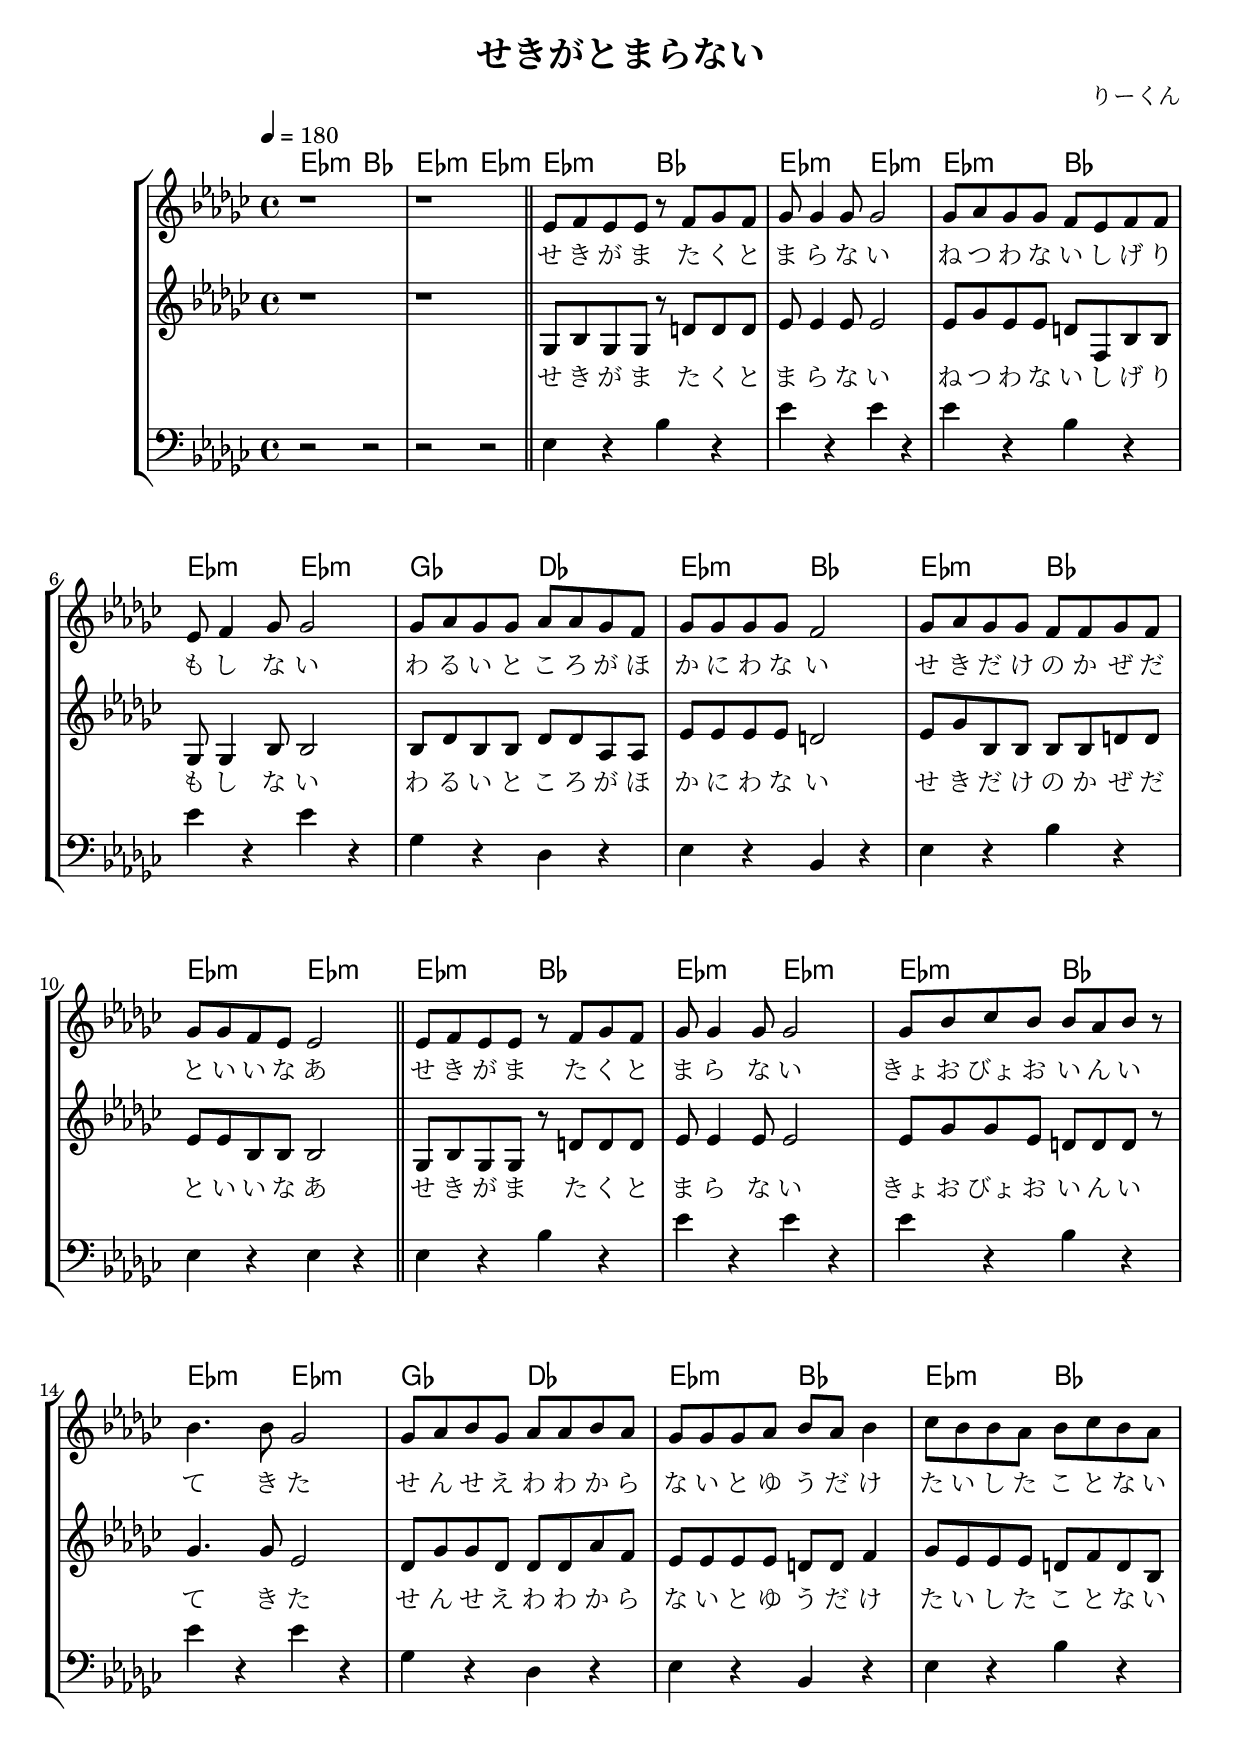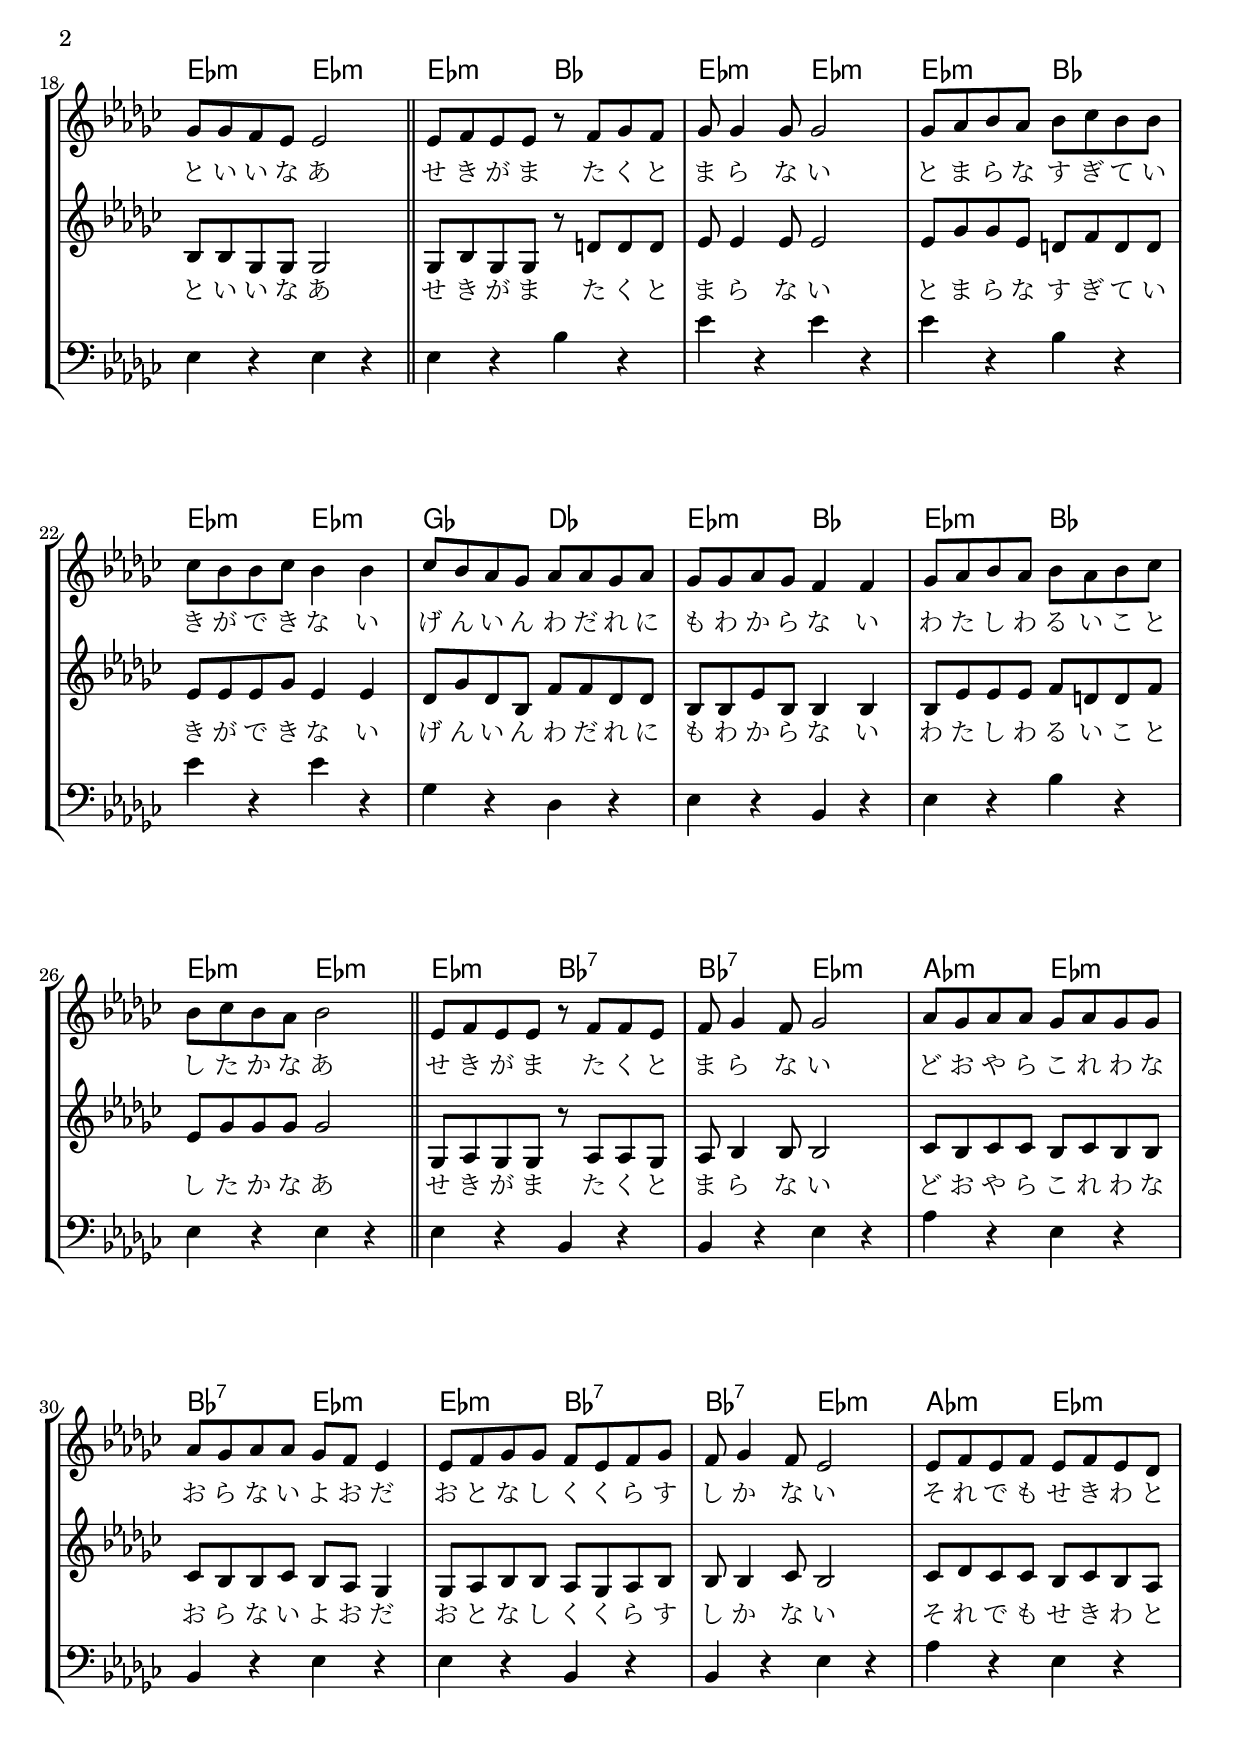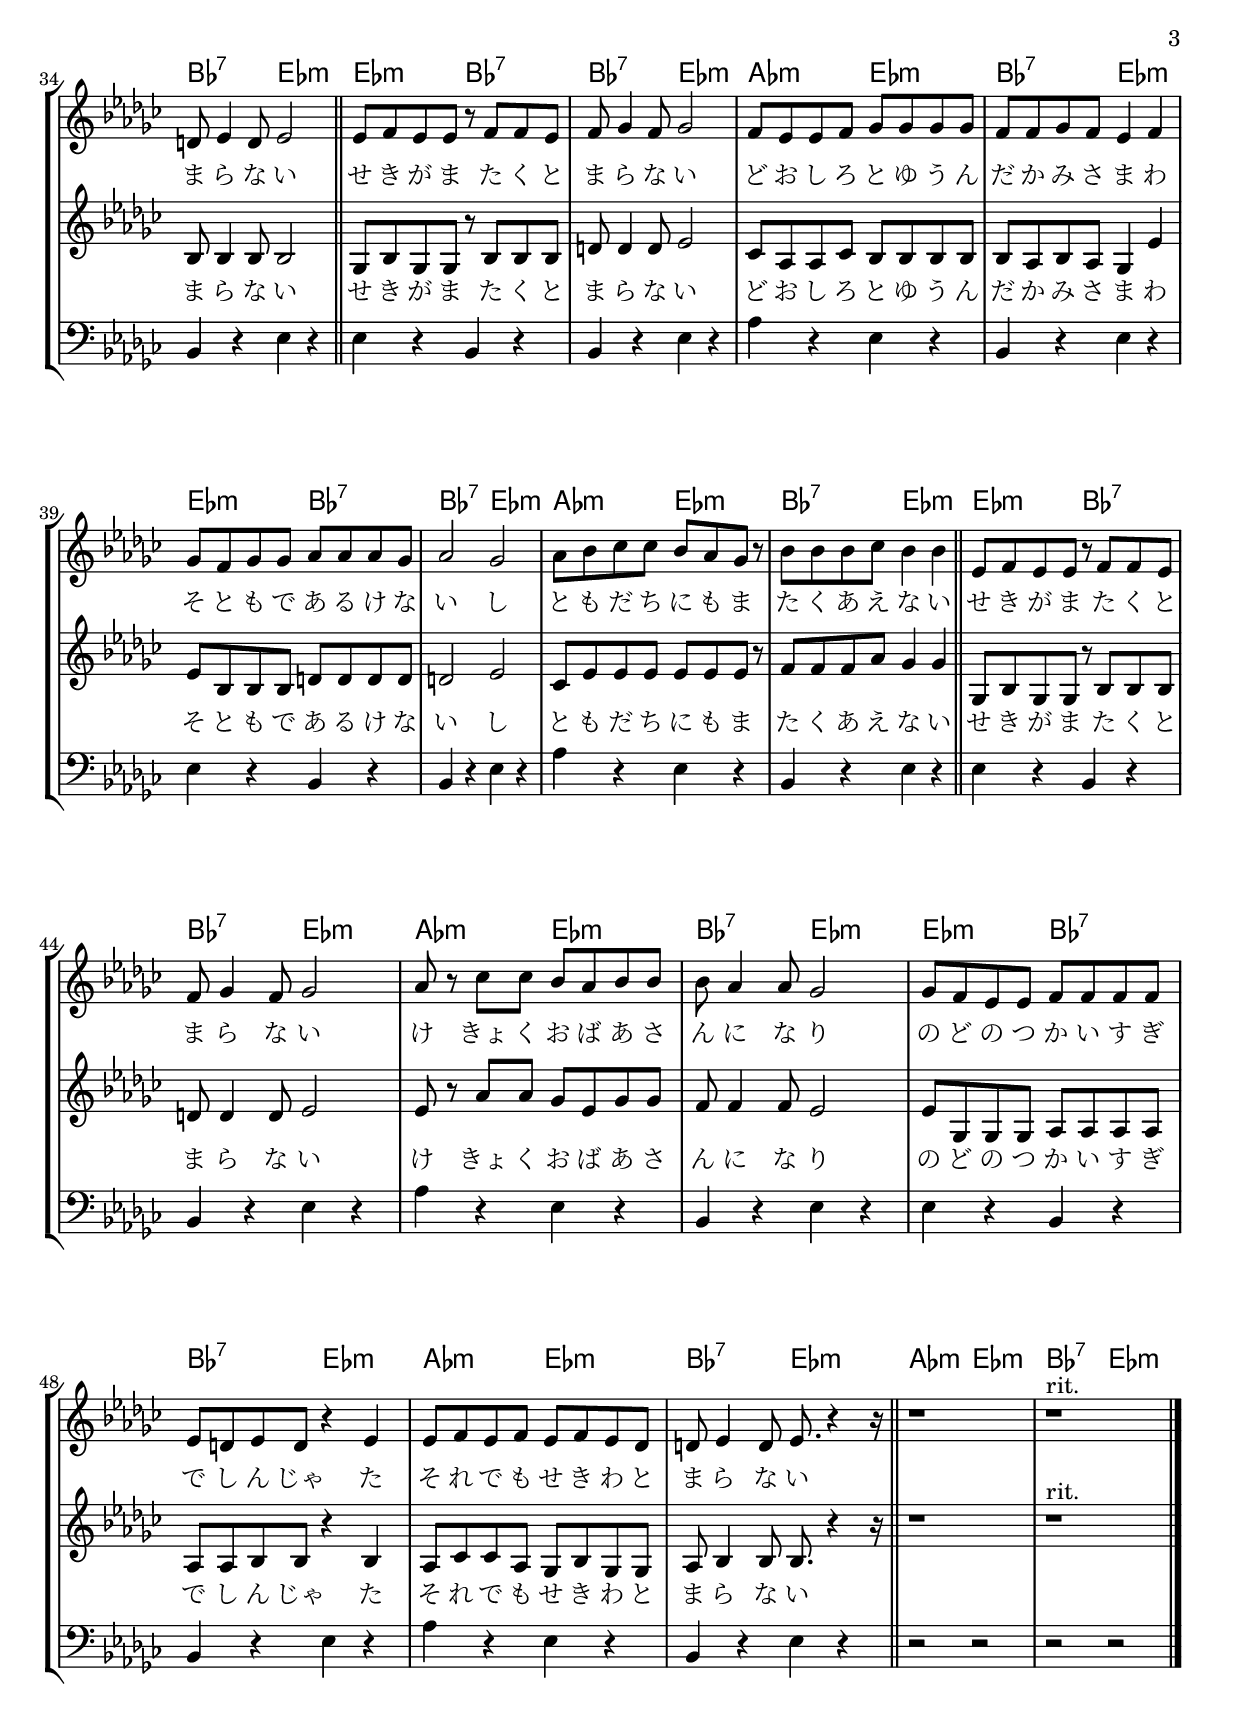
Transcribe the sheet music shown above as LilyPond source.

\version "2.12.1"

\header {
	title = \markup {せきがとまらない}
	composer = \markup \center-column {りーくん}
}

harmony = \chordmode {
	es2:m bes es:m es:m 

	es:m bes es:m es:m es:m bes es:m es:m ges des es:m bes es:m bes es:m es:m 

	es:m bes es:m es:m es:m bes es:m es:m ges des es:m bes es:m bes es:m es:m 

	es:m bes es:m es:m es:m bes es:m es:m ges des es:m bes es:m bes es:m es:m 

	es:m bes:7 bes:7 es:m as:m es:m bes:7 es:m es:m bes:7 bes:7 es:m as:m es:m bes:7 es:m 

	es:m bes:7 bes:7 es:m as:m es:m bes:7 es:m es:m bes:7 bes:7 es:m as:m es:m bes:7 es:m 

	es:m bes:7 bes:7 es:m as:m es:m bes:7 es:m es:m bes:7 bes:7 es:m as:m es:m bes:7 es:m 

	as:m es:m bes:7 es:m 
}

melody = {
	\key ges \major
	\tempo 4 = 180
	r1 | r1   
	\set Staff.midiInstrument = #"fss0.23"
	es'8  f'8  es'8  es'8  r8  f'8  ges'8  f'8 
	ges'8  ges'4  ges'8  ges'2 
	ges'8  as'8  ges'8  ges'8  f'8  es'8  f'8  f'8 
	es'8  f'4  ges'8  ges'2 
	ges'8  as'8  ges'8  ges'8  as'8  as'8  ges'8  f'8 
	ges'8  ges'8  ges'8  ges'8  f'2 
	ges'8  as'8  ges'8  ges'8  f'8  f'8  ges'8  f'8 
	ges'8  ges'8  f'8  es'8  es'2
	\set Staff.midiInstrument = #"fss0.23"
	es'8  f'8  es'8  es'8  r8  f'8  ges'8  f'8 
	ges'8  ges'4  ges'8  ges'2 
	ges'8  bes'8  ces''8  bes'8  bes'8  as'8  bes'8  r8 
	bes'4.  bes'8  ges'2 
	ges'8  as'8  bes'8  ges'8  as'8  as'8  bes'8  as'8 
	ges'8  ges'8  ges'8  as'8  bes'8  as'8  bes'4 
	ces''8  bes'8  bes'8  as'8  bes'8  ces''8  bes'8  as'8 
	ges'8  ges'8  f'8  es'8  es'2
	\set Staff.midiInstrument = #"fss0.23"
	es'8  f'8  es'8  es'8  r8  f'8  ges'8  f'8 
	ges'8  ges'4  ges'8  ges'2 
	ges'8  as'8  bes'8  as'8  bes'8  ces''8  bes'8  bes'8 
	ces''8  bes'8  bes'8  ces''8  bes'4  bes'4 
	ces''8  bes'8  as'8  ges'8  as'8  as'8  ges'8  as'8 
	ges'8  ges'8  as'8  ges'8  f'4  f'4 
	ges'8  as'8  bes'8  as'8  bes'8  as'8  bes'8  ces''8 
	bes'8  ces''8  bes'8  as'8  bes'2
	\set Staff.midiInstrument = #"fss0.23"
	es'8  f'8  es'8  es'8  r8  f'8  f'8  es'8 
	f'8  ges'4  f'8  ges'2 
	as'8  ges'8  as'8  as'8  ges'8  as'8  ges'8  ges'8 
	as'8  ges'8  as'8  as'8  ges'8  f'8  es'4 
	es'8  f'8  ges'8  ges'8  f'8  es'8  f'8  ges'8 
	f'8  ges'4  f'8  es'2 
	es'8  f'8  es'8  f'8  es'8  f'8  es'8  des'8 
	d'8  es'4  d'8  es'2
	\set Staff.midiInstrument = #"fss0.23"
	es'8  f'8  es'8  es'8  r8  f'8  f'8  es'8 
	f'8  ges'4  f'8  ges'2 
	f'8  es'8  es'8  f'8  ges'8  ges'8  ges'8  ges'8 
	f'8  f'8  ges'8  f'8  es'4  f'4 
	ges'8  f'8  ges'8  ges'8  as'8  as'8  as'8  ges'8 
	as'2  ges'2 
	as'8  bes'8  ces''8  ces''8  bes'8  as'8  ges'8  r8 
	bes'8  bes'8  bes'8  ces''8  bes'4  bes'4
	\set Staff.midiInstrument = #"fss0.23"
	es'8  f'8  es'8  es'8  r8  f'8  f'8  es'8 
	f'8  ges'4  f'8  ges'2 
	as'8  r8  ces''8  ces''8  bes'8  as'8  bes'8  bes'8 
	bes'8  as'4  as'8  ges'2 
	ges'8  f'8  es'8  es'8  f'8  f'8  f'8  f'8 
	es'8  d'8  es'8  d'8  r4  es'4 
	es'8  f'8  es'8  f'8  es'8  f'8  es'8  des'8 
	d'8  es'4  d'8  es'8.  	r4~r16 	r1 | r1^"rit." \bar "|."
}

words = \lyricmode {
	
	せ  き  が  ま  た  く  と  ま  ら  な  い  ね  つ  わ  な  い  し  げ  り  も  し  な  い  わ  る  い  と  こ  ろ  が  ほ  か  に  わ  な  い  せ  き  だ  け  の  か  ぜ  だ  と  い  い  な  あ  
	せ  き  が  ま  た  く  と  ま  ら  な  い  きょ  お  びょ  お  い  ん  い  て  き  た  せ  ん  せ  え  わ  わ  か  ら  な  い  と  ゆ  う  だ  け  た  い  し  た  こ  と  な  い  と  い  い  な  あ  
	せ  き  が  ま  た  く  と  ま  ら  な  い  と  ま  ら  な  す  ぎ  て  い  き  が  で  き  な  い  げ  ん  い  ん  わ  だ  れ  に  も  わ  か  ら  な  い  わ  た  し  わ  る  い  こ  と  し  た  か  な  あ  
	せ  き  が  ま  た  く  と  ま  ら  な  い  ど  お  や  ら  こ  れ  わ  な  お  ら  な  い  よ  お  だ  お  と  な  し  く  く  ら  す  し  か  な  い  そ  れ  で  も  せ  き  わ  と  ま  ら  な  い  
	せ  き  が  ま  た  く  と  ま  ら  な  い  ど  お  し  ろ  と  ゆ  う  ん  だ  か  み  さ  ま  わ  そ  と  も  で  あ  る  け  な  い  し  と  も  だ  ち  に  も  ま  た  く  あ  え  な  い  
	せ  き  が  ま  た  く  と  ま  ら  な  い  け  きょ  く  お  ば  あ  さ  ん  に  な  り  の  ど  の  つ  か  い  す  ぎ  で  し  ん  じゃ  た  そ  れ  で  も  せ  き  わ  と  ま  ら  な  い  
	
}

secondmelody = {
	\key ges \major
	\tempo 4 = 180
	r1 | r1   
	\set Staff.midiInstrument = #"fss0.5"
	ges8  bes8  ges8  ges8  r8  d'8  d'8  d'8 
	es'8  es'4  es'8  es'2 
	es'8  ges'8  es'8  es'8  d'8  f8  bes8  bes8 
	ges8  ges4  bes8  bes2 
	bes8  des'8  bes8  bes8  des'8  des'8  as8  as8 
	es'8  es'8  es'8  es'8  d'2 
	es'8  ges'8  bes8  bes8  bes8  bes8  d'8  d'8 
	es'8  es'8  bes8  bes8  bes2
	\set Staff.midiInstrument = #"fss0.5"
	ges8  bes8  ges8  ges8  r8  d'8  d'8  d'8 
	es'8  es'4  es'8  es'2 
	es'8  ges'8  ges'8  es'8  d'8  d'8  d'8  r8 
	ges'4.  ges'8  es'2 
	des'8  ges'8  ges'8  des'8  des'8  des'8  as'8  f'8 
	es'8  es'8  es'8  es'8  d'8  d'8  f'4 
	ges'8  es'8  es'8  es'8  d'8  f'8  d'8  bes8 
	bes8  bes8  ges8  ges8  ges2
	\set Staff.midiInstrument = #"fss0.5"
	ges8  bes8  ges8  ges8  r8  d'8  d'8  d'8 
	es'8  es'4  es'8  es'2 
	es'8  ges'8  ges'8  es'8  d'8  f'8  d'8  d'8 
	es'8  es'8  es'8  ges'8  es'4  es'4 
	des'8  ges'8  des'8  bes8  f'8  f'8  des'8  des'8 
	bes8  bes8  es'8  bes8  bes4  bes4 
	bes8  es'8  es'8  es'8  f'8  d'8  d'8  f'8 
	es'8  ges'8  ges'8  ges'8  ges'2
	\set Staff.midiInstrument = #"fss0.5"
	ges8  as8  ges8  ges8  r8  as8  as8  ges8 
	as8  bes4  bes8  bes2 
	ces'8  bes8  ces'8  ces'8  bes8  ces'8  bes8  bes8 
	ces'8  bes8  bes8  ces'8  bes8  as8  ges4 
	ges8  as8  bes8  bes8  as8  ges8  as8  bes8 
	bes8  bes4  ces'8  bes2 
	ces'8  des'8  ces'8  ces'8  bes8  ces'8  bes8  as8 
	bes8  bes4  bes8  bes2
	\set Staff.midiInstrument = #"fss0.5"
	ges8  bes8  ges8  ges8  r8  bes8  bes8  bes8 
	d'8  d'4  d'8  es'2 
	ces'8  as8  as8  ces'8  bes8  bes8  bes8  bes8 
	bes8  as8  bes8  as8  ges4  es'4 
	es'8  bes8  bes8  bes8  d'8  d'8  d'8  d'8 
	d'2  es'2 
	ces'8  es'8  es'8  es'8  es'8  es'8  es'8  r8 
	f'8  f'8  f'8  as'8  ges'4  ges'4
	\set Staff.midiInstrument = #"fss0.5"
	ges8  bes8  ges8  ges8  r8  bes8  bes8  bes8 
	d'8  d'4  d'8  es'2 
	es'8  r8  as'8  as'8  ges'8  es'8  ges'8  ges'8 
	f'8  f'4  f'8  es'2 
	es'8  ges8  ges8  ges8  as8  as8  as8  as8 
	as8  as8  bes8  bes8  r4  bes4 
	as8  ces'8  ces'8  as8  ges8  bes8  ges8  ges8 
	as8  bes4  bes8  bes8.  	r4~r16 	r1 | r1^"rit." \bar "|."
}

secondwords = \lyricmode {
	
	せ  き  が  ま  た  く  と  ま  ら  な  い  ね  つ  わ  な  い  し  げ  り  も  し  な  い  わ  る  い  と  こ  ろ  が  ほ  か  に  わ  な  い  せ  き  だ  け  の  か  ぜ  だ  と  い  い  な  あ  
	せ  き  が  ま  た  く  と  ま  ら  な  い  きょ  お  びょ  お  い  ん  い  て  き  た  せ  ん  せ  え  わ  わ  か  ら  な  い  と  ゆ  う  だ  け  た  い  し  た  こ  と  な  い  と  い  い  な  あ  
	せ  き  が  ま  た  く  と  ま  ら  な  い  と  ま  ら  な  す  ぎ  て  い  き  が  で  き  な  い  げ  ん  い  ん  わ  だ  れ  に  も  わ  か  ら  な  い  わ  た  し  わ  る  い  こ  と  し  た  か  な  あ  
	せ  き  が  ま  た  く  と  ま  ら  な  い  ど  お  や  ら  こ  れ  わ  な  お  ら  な  い  よ  お  だ  お  と  な  し  く  く  ら  す  し  か  な  い  そ  れ  で  も  せ  き  わ  と  ま  ら  な  い  
	せ  き  が  ま  た  く  と  ま  ら  な  い  ど  お  し  ろ  と  ゆ  う  ん  だ  か  み  さ  ま  わ  そ  と  も  で  あ  る  け  な  い  し  と  も  だ  ち  に  も  ま  た  く  あ  え  な  い  
	せ  き  が  ま  た  く  と  ま  ら  な  い  け  きょ  く  お  ば  あ  さ  ん  に  な  り  の  ど  の  つ  か  い  す  ぎ  で  し  ん  じゃ  た  そ  れ  で  も  せ  き  わ  と  ま  ら  な  い  
	
}

tempochange = {
	\tempo 4 = 180
	r1 | r1 \bar "||"
	\tempo 4 = 180
	r1 | r1 | r1 | r1 | r1 | r1 | r1 | r1 \bar "||"
	\tempo 4 = 180
	r1 | r1 | r1 | r1 | r1 | r1 | r1 | r1 \bar "||"
	\tempo 4 = 180
	r1 | r1 | r1 | r1 | r1 | r1 | r1 | r1 \bar "||"
	\tempo 4 = 180
	r1 | r1 | r1 | r1 | r1 | r1 | r1 | r1 \bar "||"
	\tempo 4 = 180
	r1 | r1 | r1 | r1 | r1 | r1 | r1 | r1 \bar "||"
	\tempo 4 = 180
	r1 | r1 | r1 | r1 | r1 | r1 | r1 | r1 \bar "||"
	\tempo 4 = 180
	r1 | \tempo 4 = 135 r2 \tempo 4 = 120 r2 \bar "|."
}

mainacc = {
	\clef bass
	\set Staff.midiInstrument = #"Steel Drums"
	\key ges \major
	\tempo 4 = 180
	r2
	r2
	r2
	r2
	\bar "||"

	\set Staff.midiInstrument = #"Koto"
	es4 r4
	bes4 r4
	es'4 r4
	es'4 r4
	es'4 r4
	bes4 r4
	es'4 r4
	es'4 r4
	ges4 r4
	des4 r4
	es4 r4
	bes,4 r4
	es4 r4
	bes4 r4
	es4 r4
	es4 r4
	\bar "||"

	\set Staff.midiInstrument = #"Koto"
	es4 r4
	bes4 r4
	es'4 r4
	es'4 r4
	es'4 r4
	bes4 r4
	es'4 r4
	es'4 r4
	ges4 r4
	des4 r4
	es4 r4
	bes,4 r4
	es4 r4
	bes4 r4
	es4 r4
	es4 r4
	\bar "||"

	\set Staff.midiInstrument = #"Koto"
	es4 r4
	bes4 r4
	es'4 r4
	es'4 r4
	es'4 r4
	bes4 r4
	es'4 r4
	es'4 r4
	ges4 r4
	des4 r4
	es4 r4
	bes,4 r4
	es4 r4
	bes4 r4
	es4 r4
	es4 r4
	\bar "||"

	\set Staff.midiInstrument = #"Koto"
	es4 r4
	bes,4 r4
	bes,4 r4
	es4 r4
	as4 r4
	es4 r4
	bes,4 r4
	es4 r4
	es4 r4
	bes,4 r4
	bes,4 r4
	es4 r4
	as4 r4
	es4 r4
	bes,4 r4
	es4 r4
	\bar "||"

	\set Staff.midiInstrument = #"Koto"
	es4 r4
	bes,4 r4
	bes,4 r4
	es4 r4
	as4 r4
	es4 r4
	bes,4 r4
	es4 r4
	es4 r4
	bes,4 r4
	bes,4 r4
	es4 r4
	as4 r4
	es4 r4
	bes,4 r4
	es4 r4
	\bar "||"

	\set Staff.midiInstrument = #"Koto"
	es4 r4
	bes,4 r4
	bes,4 r4
	es4 r4
	as4 r4
	es4 r4
	bes,4 r4
	es4 r4
	es4 r4
	bes,4 r4
	bes,4 r4
	es4 r4
	as4 r4
	es4 r4
	bes,4 r4
	es4 r4
	\bar "||"

	\set Staff.midiInstrument = #"Koto"
	r2
	r2
	r2
	r2
	\bar "|."
}

subacc = {
	\clef bass
	\set Staff.midiInstrument = #"Shamisen"
	\key ges \major
	\tempo 4 = 180
	es8 es'8 ges'8 bes'8
	bes8 d'8 f'8 bes'8
	es8 es'8 ges'8 bes'8
	es8 es'8 ges'8 bes'8
	\bar "||"

	\set Staff.midiInstrument = #"Shamisen"
	es8 bes'8 ges'8 ges''8
	bes8 bes'8 d''8 f''8
	es'8 bes'8 es''8 ges''8
	es'8 bes'8 es''8 ges''8
	es'8 bes'8 bes'8 ges''8
	bes8 bes'8 d''8 f''8
	es'8 bes'8 es''8 ges''8
	es'8 bes'8 bes'8 ges''8
	ges8 ges'8 bes'8 des''8
	des8 f'8 as'8 des''8
	es8 es'8 ges'8 bes'8
	bes,8 d'8 f'8 bes'8
	es8 es'8 ges'8 bes'8
	bes8 d'8 f'8 bes'8
	es8 es'8 ges'8 bes'8
	es8 es'8 ges'8 bes'8
	\bar "||"

	\set Staff.midiInstrument = #"Shamisen"
	es8 bes'8 ges'8 ges''8
	bes8 bes'8 d''8 f''8
	es'8 bes'8 es''8 ges''8
	es'8 bes'8 es''8 ges''8
	es'8 bes'8 bes'8 ges''8
	bes8 bes'8 d''8 f''8
	es'8 bes'8 es''8 ges''8
	es'8 bes'8 bes'8 ges''8
	ges8 ges'8 bes'8 des''8
	des8 f'8 as'8 des''8
	es8 es'8 ges'8 bes'8
	bes,8 d'8 f'8 bes'8
	es8 es'8 ges'8 bes'8
	bes8 d'8 f'8 bes'8
	es8 es'8 ges'8 bes'8
	es8 es'8 ges'8 bes'8
	\bar "||"

	\set Staff.midiInstrument = #"Shamisen"
	es8 bes'8 ges'8 ges''8
	bes8 bes'8 d''8 f''8
	es'8 bes'8 es''8 ges''8
	es'8 bes'8 es''8 ges''8
	es'8 bes'8 bes'8 ges''8
	bes8 bes'8 d''8 f''8
	es'8 bes'8 es''8 ges''8
	es'8 bes'8 bes'8 ges''8
	ges8 ges'8 bes'8 des''8
	des8 f'8 as'8 des''8
	es8 es'8 ges'8 bes'8
	bes,8 d'8 f'8 bes'8
	es8 es'8 ges'8 bes'8
	bes8 d'8 f'8 bes'8
	es8 es'8 ges'8 bes'8
	es8 es'8 ges'8 bes'8
	\bar "||"

	\set Staff.midiInstrument = #"Shamisen"
	es8 ges8 bes8 es'8
	bes,8 as8 d'8 f'8
	bes,8 as8 d'8 f'8
	es8 ges8 bes8 es'8
	as8 as8 ces'8 es'8
	es8 ges8 bes8 es'8
	bes,8 as8 d'8 f'8
	es8 ges8 bes8 es'8
	es8 ges8 bes8 es'8
	bes,8 as8 d'8 f'8
	bes,8 as8 d'8 f'8
	es8 ges8 bes8 es'8
	as8 as8 ces'8 es'8
	es8 ges8 bes8 es'8
	bes,8 as8 d'8 f'8
	es8 ges8 bes8 es'8
	\bar "||"

	\set Staff.midiInstrument = #"Shamisen"
	es8 ges8 bes8 es'8
	bes,8 as8 d'8 f'8
	bes,8 as8 d'8 f'8
	es8 ges8 bes8 es'8
	as8 as8 ces'8 es'8
	es8 ges8 bes8 es'8
	bes,8 as8 d'8 f'8
	es8 ges8 bes8 es'8
	es8 ges8 bes8 es'8
	bes,8 as8 d'8 f'8
	bes,8 as8 d'8 f'8
	es8 ges8 bes8 es'8
	as8 as8 ces'8 es'8
	es8 ges8 bes8 es'8
	bes,8 as8 d'8 f'8
	es8 ges8 bes8 es'8
	\bar "||"

	\set Staff.midiInstrument = #"Shamisen"
	es8 ges8 bes8 es'8
	bes,8 as8 d'8 f'8
	bes,8 as8 d'8 f'8
	es8 ges8 bes8 es'8
	as8 as8 ces'8 es'8
	es8 ges8 bes8 es'8
	bes,8 as8 d'8 f'8
	es8 ges8 bes8 es'8
	es8 ges8 bes8 es'8
	bes,8 as8 d'8 f'8
	bes,8 as8 d'8 f'8
	es8 ges8 bes8 es'8
	as8 as8 ces'8 es'8
	es8 ges8 bes8 es'8
	bes,8 as8 d'8 f'8
	es8 ges8 bes8 es'8
	\bar "||"

	\set Staff.midiInstrument = #"Shamisen"
	as8 as8 ces'8 es'8
	es8 ges8 bes8 es'8
	bes,8 as8 d'8 f'8
	<es ges bes es'>2
	\bar "|."
}

percA = {
	\drummode {
	r1 |r1 \bar "||"
	hh8 hh8 hh8 hh8 hh8 hh8 hh8 hh8  |hh8 hh8 hh8 hh8 hh4 hh8 hh8  |hh8 hh8 hh8 hh8 hh8 hh8 hh8 hh8  |hh8 hh8 hh8 hh2 r8  |hh8 hh8 hh8 hh8 hh8 hh8 hh8 hh8  |hh8 hh8 hh8 hh8 hh4 hh8 hh8  |hh8 hh8 hh8 hh8 hh8 hh8 hh8 hh8  |r8 hh2. r8  \bar "||"
	hh8 hh8 hh8 hh8 hh8 hh8 hh8 hh8  |hh8 hh8 hh8 hh8 hh4 hh8 hh8  |hh8 hh8 hh8 hh8 hh8 hh8 hh8 hh8  |hh8 hh8 hh8 hh2 r8  |hh8 hh8 hh8 hh8 hh8 hh8 hh8 hh8  |hh8 hh8 hh8 hh8 hh4 hh8 hh8  |hh8 hh8 hh8 hh8 hh8 hh8 hh8 hh8  |r8 hh2. r8  \bar "||"
	hh8 hh8 hh8 hh8 hh8 hh8 hh8 hh8  |hh8 hh8 hh8 hh8 hh4 hh8 hh8  |hh8 hh8 hh8 hh8 hh8 hh8 hh8 hh8  |hh8 hh8 hh8 hh2 r8  |hh8 hh8 hh8 hh8 hh8 hh8 hh8 hh8  |hh8 hh8 hh8 hh8 hh4 hh8 hh8  |hh8 hh8 hh8 hh8 hh8 hh8 hh8 hh8  |r8 hh2. r8  \bar "||"
	hh8 hh8 hh8 hh8 hh8 hh8 hh8 hh8  |hh8 hh8 hh8 hh8 hh4 hh8 hh8  |hh8 hh8 hh8 hh8 hh8 hh8 hh8 hh8  |hh8 hh8 hh8 hh2 r8  |hh8 hh8 hh8 hh8 hh8 hh8 hh8 hh8  |hh8 hh8 hh8 hh8 hh4 hh8 hh8  |hh8 hh8 hh8 hh8 hh8 hh8 hh8 hh8  |r8 hh2. r8  \bar "||"
	hh8 hh8 hh8 hh8 hh8 hh8 hh8 hh8  |hh8 hh8 hh8 hh8 hh4 hh8 hh8  |hh8 hh8 hh8 hh8 hh8 hh8 hh8 hh8  |hh8 hh8 hh8 hh2 r8  |hh8 hh8 hh8 hh8 hh8 hh8 hh8 hh8  |hh8 hh8 hh8 hh8 hh4 hh8 hh8  |hh8 hh8 hh8 hh8 hh8 hh8 hh8 hh8  |r8 hh2. r8  \bar "||"
	hh8 hh8 hh8 hh8 hh8 hh8 hh8 hh8  |hh8 hh8 hh8 hh8 hh4 hh8 hh8  |hh8 hh8 hh8 hh8 hh8 hh8 hh8 hh8  |hh8 hh8 hh8 hh2 r8  |hh8 hh8 hh8 hh8 hh8 hh8 hh8 hh8  |hh8 hh8 hh8 hh8 hh4 hh8 hh8  |hh8 hh8 hh8 hh8 hh8 hh8 hh8 hh8  |r8 hh2. r8  \bar "||"
	r1 |r1 \bar "|."
	}
}

percB = {
	\drummode {
	r1 |r1 \bar "||"
	r4 sn8. sn8 sn8. sn8. sn16  |r4 sn8. sn8 sn8. sn4  |r4 sn8. sn8 sn8. sn8. sn16  |r8 sn8 sn4 sn8 sn16 sn8 sn8 sn16  |r4 sn8. sn8 sn8. sn8. sn16  |r4 sn8. sn8 sn8. sn4  |r4 sn8. sn8 sn8. sn8. sn16  |r4 sn2 sn4  \bar "||"
	r4 sn8. sn8 sn8. sn8. sn16  |r4 sn8. sn8 sn8. sn4  |r4 sn8. sn8 sn8. sn8. sn16  |r8 sn8 sn4 sn8 sn16 sn8 sn8 sn16  |r4 sn8. sn8 sn8. sn8. sn16  |r4 sn8. sn8 sn8. sn4  |r4 sn8. sn8 sn8. sn8. sn16  |r4 sn2 sn4  \bar "||"
	r4 sn8. sn8 sn8. sn8. sn16  |r4 sn8. sn8 sn8. sn4  |r4 sn8. sn8 sn8. sn8. sn16  |r8 sn8 sn4 sn8 sn16 sn8 sn8 sn16  |r4 sn8. sn8 sn8. sn8. sn16  |r4 sn8. sn8 sn8. sn4  |r4 sn8. sn8 sn8. sn8. sn16  |r4 sn2 sn4  \bar "||"
	r4 sn8. sn8 sn8. sn8. sn16  |r4 sn8. sn8 sn8. sn4  |r4 sn8. sn8 sn8. sn8. sn16  |r8 sn8 sn4 sn8 sn16 sn8 sn8 sn16  |r4 sn8. sn8 sn8. sn8. sn16  |r4 sn8. sn8 sn8. sn4  |r4 sn8. sn8 sn8. sn8. sn16  |r4 sn2 sn4  \bar "||"
	r4 sn8. sn8 sn8. sn8. sn16  |r4 sn8. sn8 sn8. sn4  |r4 sn8. sn8 sn8. sn8. sn16  |r8 sn8 sn4 sn8 sn16 sn8 sn8 sn16  |r4 sn8. sn8 sn8. sn8. sn16  |r4 sn8. sn8 sn8. sn4  |r4 sn8. sn8 sn8. sn8. sn16  |r4 sn2 sn4  \bar "||"
	r4 sn8. sn8 sn8. sn8. sn16  |r4 sn8. sn8 sn8. sn4  |r4 sn8. sn8 sn8. sn8. sn16  |r8 sn8 sn4 sn8 sn16 sn8 sn8 sn16  |r4 sn8. sn8 sn8. sn8. sn16  |r4 sn8. sn8 sn8. sn4  |r4 sn8. sn8 sn8. sn8. sn16  |r4 sn2 sn4  \bar "||"
	r1 |r1 \bar "|."
	}
}

percC = {
	\drummode {
	r1 |r1 \bar "||"
	bd8 bd4 bd2 bd8  |bd8 bd2 bd4.  |bd8 bd4 bd2 bd8  |bd4 r16 bd8. bd2  |bd8 bd4 bd2 bd8  |bd8 bd2 bd4.  |bd8 bd4 bd2 bd8  |bd8 bd4. bd4. bd8  \bar "||"
	bd8 bd4 bd2 bd8  |bd8 bd2 bd4.  |bd8 bd4 bd2 bd8  |bd4 r16 bd8. bd2  |bd8 bd4 bd2 bd8  |bd8 bd2 bd4.  |bd8 bd4 bd2 bd8  |bd8 bd4. bd4. bd8  \bar "||"
	bd8 bd4 bd2 bd8  |bd8 bd2 bd4.  |bd8 bd4 bd2 bd8  |bd4 r16 bd8. bd2  |bd8 bd4 bd2 bd8  |bd8 bd2 bd4.  |bd8 bd4 bd2 bd8  |bd8 bd4. bd4. bd8  \bar "||"
	bd8 bd4 bd2 bd8  |bd8 bd2 bd4.  |bd8 bd4 bd2 bd8  |bd4 r16 bd8. bd2  |bd8 bd4 bd2 bd8  |bd8 bd2 bd4.  |bd8 bd4 bd2 bd8  |bd8 bd4. bd4. bd8  \bar "||"
	bd8 bd4 bd2 bd8  |bd8 bd2 bd4.  |bd8 bd4 bd2 bd8  |bd4 r16 bd8. bd2  |bd8 bd4 bd2 bd8  |bd8 bd2 bd4.  |bd8 bd4 bd2 bd8  |bd8 bd4. bd4. bd8  \bar "||"
	bd8 bd4 bd2 bd8  |bd8 bd2 bd4.  |bd8 bd4 bd2 bd8  |bd4 r16 bd8. bd2  |bd8 bd4 bd2 bd8  |bd8 bd2 bd4.  |bd8 bd4 bd2 bd8  |bd8 bd4. bd4. bd8  \bar "||"
	r1 |r1 \bar "|."
	}
}

percD = {
	\drummode {
	r1 |r1 \bar "||"
	r1  |r2 r8 hho4.  |r1  |r4. r16 hho2 r16  |r1  |r2 r8 hho4.  |r1  |r4. r16 hho2 r16  \bar "||"
	r1  |r2 r8 hho4.  |r1  |r4. r16 hho2 r16  |r1  |r2 r8 hho4.  |r1  |r4. r16 hho2 r16  \bar "||"
	r1  |r2 r8 hho4.  |r1  |r4. r16 hho2 r16  |r1  |r2 r8 hho4.  |r1  |r4. r16 hho2 r16  \bar "||"
	r1  |r2 r8 hho4.  |r1  |r4. r16 hho2 r16  |r1  |r2 r8 hho4.  |r1  |r4. r16 hho2 r16  \bar "||"
	r1  |r2 r8 hho4.  |r1  |r4. r16 hho2 r16  |r1  |r2 r8 hho4.  |r1  |r4. r16 hho2 r16  \bar "||"
	r1  |r2 r8 hho4.  |r1  |r4. r16 hho2 r16  |r1  |r2 r8 hho4.  |r1  |r4. r16 hho2 r16  \bar "||"
	r1 |r1 \bar "|."
	}
}

percE = {
	\drummode {
	r1 |r1 \bar "||"
	r1 |r1 |r1 |r1 |r1 |r1 |r1 |cymc1  \bar "||"
	r1 |r1 |r1 |r1 |r1 |r1 |r1 |cymc1  \bar "||"
	r1 |r1 |r1 |r1 |r1 |r1 |r1 |cymc1  \bar "||"
	r1 |r1 |r1 |r1 |r1 |r1 |r1 |cymc1  \bar "||"
	r1 |r1 |r1 |r1 |r1 |r1 |r1 |cymc1  \bar "||"
	r1 |r1 |r1 |r1 |r1 |r1 |r1 |cymc1  \bar "||"
	r1 |r1 \bar "|."
	}
}

percF = {
	\drummode {
	r1 | r1 \bar "||"
	r1 |r1 |r1 |r1 |r1 |r1 |r1 |r4 r16 tommh16 tommh4. tommh4  \bar "||"
	r1 |r1 |r1 |r1 |r1 |r1 |r1 |r4 r16 tommh16 tommh4. tommh4  \bar "||"
	r1 |r1 |r1 |r1 |r1 |r1 |r1 |r4 r16 tommh16 tommh4. tommh4  \bar "||"
	r1 |r1 |r1 |r1 |r1 |r1 |r1 |r4 r16 tommh16 tommh4. tommh4  \bar "||"
	r1 |r1 |r1 |r1 |r1 |r1 |r1 |r4 r16 tommh16 tommh4. tommh4  \bar "||"
	r1 |r1 |r1 |r1 |r1 |r1 |r1 |r4 r16 tommh16 tommh4. tommh4  \bar "||"
	r1 | r1 \bar "|."
	}
}

percG = {
	\drummode {
	r1 | r1 \bar "||"
	r1 |r1 |r1 |r1 |r1 |r1 |r1 |r4. r16 tomml4. tomml8.  \bar "||"
	r1 |r1 |r1 |r1 |r1 |r1 |r1 |r4. r16 tomml4. tomml8.  \bar "||"
	r1 |r1 |r1 |r1 |r1 |r1 |r1 |r4. r16 tomml4. tomml8.  \bar "||"
	r1 |r1 |r1 |r1 |r1 |r1 |r1 |r4. r16 tomml4. tomml8.  \bar "||"
	r1 |r1 |r1 |r1 |r1 |r1 |r1 |r4. r16 tomml4. tomml8.  \bar "||"
	r1 |r1 |r1 |r1 |r1 |r1 |r1 |r4. r16 tomml4. tomml8.  \bar "||"
	r1 | r1 \bar "|."
	}
}

percH = {
	\drummode {
	r1 | r1 \bar "||"
	r1 |r1 |r1 |r1 |r1 |r1 |r1 |r2 r16 toml8 toml4 r16  \bar "||"
	r1 |r1 |r1 |r1 |r1 |r1 |r1 |r2 r16 toml8 toml4 r16  \bar "||"
	r1 |r1 |r1 |r1 |r1 |r1 |r1 |r2 r16 toml8 toml4 r16  \bar "||"
	r1 |r1 |r1 |r1 |r1 |r1 |r1 |r2 r16 toml8 toml4 r16  \bar "||"
	r1 |r1 |r1 |r1 |r1 |r1 |r1 |r2 r16 toml8 toml4 r16  \bar "||"
	r1 |r1 |r1 |r1 |r1 |r1 |r1 |r2 r16 toml8 toml4 r16  \bar "||"
	r1 | r1 \bar "|."
	}
}

percI = {
	\drummode {
	r1 | r1 \bar "||"
	r1 |r1 |r1 |r1 |r1 |r1 |r1 |r2 r8 tomfh4 tomfh8  \bar "||"
	r1 |r1 |r1 |r1 |r1 |r1 |r1 |r2 r8 tomfh4 tomfh8  \bar "||"
	r1 |r1 |r1 |r1 |r1 |r1 |r1 |r2 r8 tomfh4 tomfh8  \bar "||"
	r1 |r1 |r1 |r1 |r1 |r1 |r1 |r2 r8 tomfh4 tomfh8  \bar "||"
	r1 |r1 |r1 |r1 |r1 |r1 |r1 |r2 r8 tomfh4 tomfh8  \bar "||"
	r1 |r1 |r1 |r1 |r1 |r1 |r1 |r2 r8 tomfh4 tomfh8  \bar "||"
	r1 | r1 \bar "|."
	}
}

\score {
	<<
		\new StaffGroup <<
			\new ChordNames {\harmony}
			\new Voice = "melody" {\melody}
			\new Lyrics \lyricsto "melody" \words
			\new Voice = "secondmelody" {\secondmelody}
			\new Lyrics \lyricsto "secondmelody" \secondwords
			\new Staff = "mainacc" {\mainacc}
		>>
	>>
	\layout { }
}
